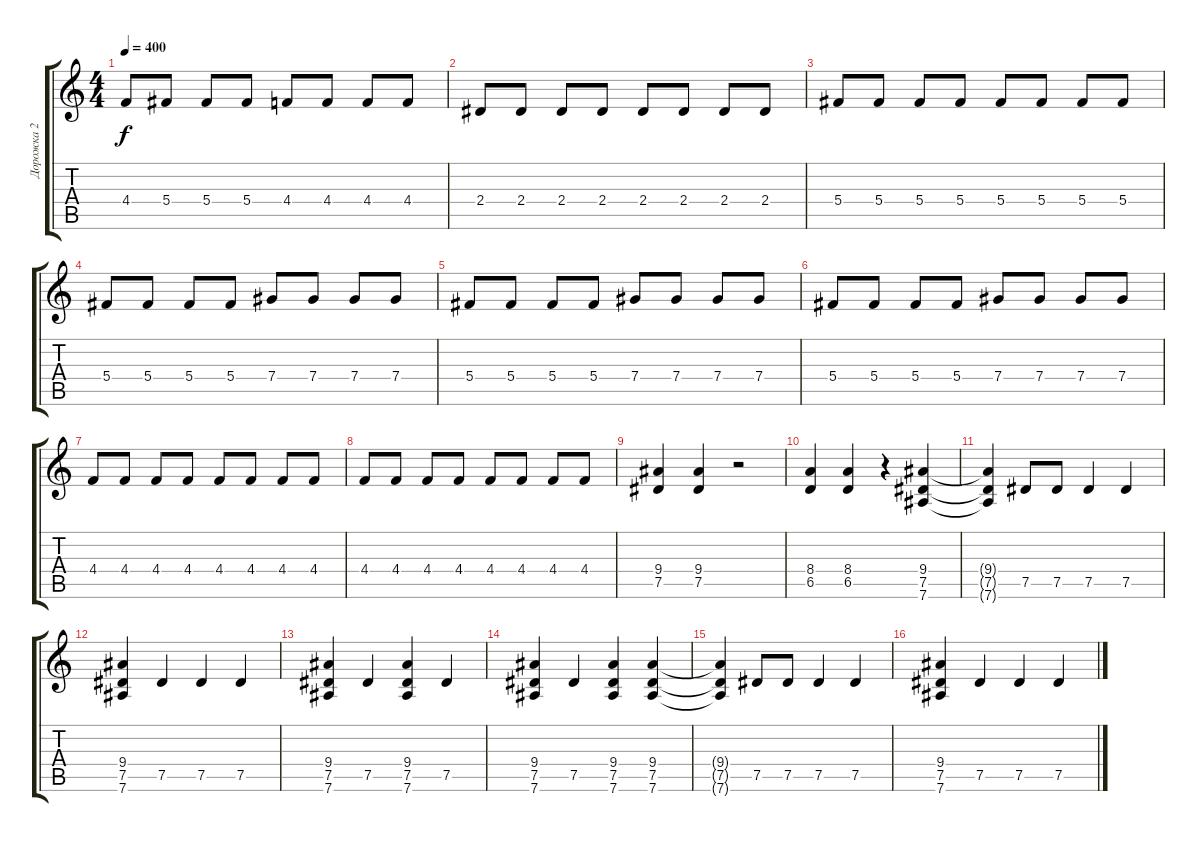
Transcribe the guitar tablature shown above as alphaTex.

\track ("Дорожка 2" "Дорожка 2") {instrument overdrivenguitar}
\staff {score tabs}
\tuning (Eb4 Bb3 Gb3 Db3 Ab2 Eb2) {hide}
\ts (4 4)
\tempo 400
\clef g2
\ks c
4.4.8{dy f} 5.4.8 5.4.8 5.4.8 4.4.8 4.4.8 4.4.8 4.4.8 |
2.4.8 2.4.8 2.4.8 2.4.8 2.4.8 2.4.8 2.4.8 2.4.8 |
5.4.8 5.4.8 5.4.8 5.4.8 5.4.8 5.4.8 5.4.8 5.4.8 |
5.4.8 5.4.8 5.4.8 5.4.8 7.4.8 7.4.8 7.4.8 7.4.8 |
5.4.8 5.4.8 5.4.8 5.4.8 7.4.8 7.4.8 7.4.8 7.4.8 |
5.4.8 5.4.8 5.4.8 5.4.8 7.4.8 7.4.8 7.4.8 7.4.8 |
4.4.8 4.4.8 4.4.8 4.4.8 4.4.8 4.4.8 4.4.8 4.4.8 |
4.4.8 4.4.8 4.4.8 4.4.8 4.4.8 4.4.8 4.4.8 4.4.8 |
(9.4 7.5).4 (9.4 7.5).4 r.2 |
(8.4 6.5).4 (8.4 6.5).4 r.4 (9.4 7.5 7.6).4 |
(9.4{t} 7.5{t} 7.6{t}).4 7.5.8 7.5.8 7.5.4 7.5.4 |
(9.4 7.5 7.6).4 7.5.4 7.5.4 7.5.4 |
(9.4 7.5 7.6).4 7.5.4 (9.4 7.5 7.6).4 7.5.4 |
(9.4 7.5 7.6).4 7.5.4 (9.4 7.5 7.6).4 (9.4 7.5 7.6).4 |
(9.4{t} 7.5{t} 7.6{t}).4 7.5.8 7.5.8 7.5.4 7.5.4 |
(9.4 7.5 7.6).4 7.5.4 7.5.4 7.5.4
